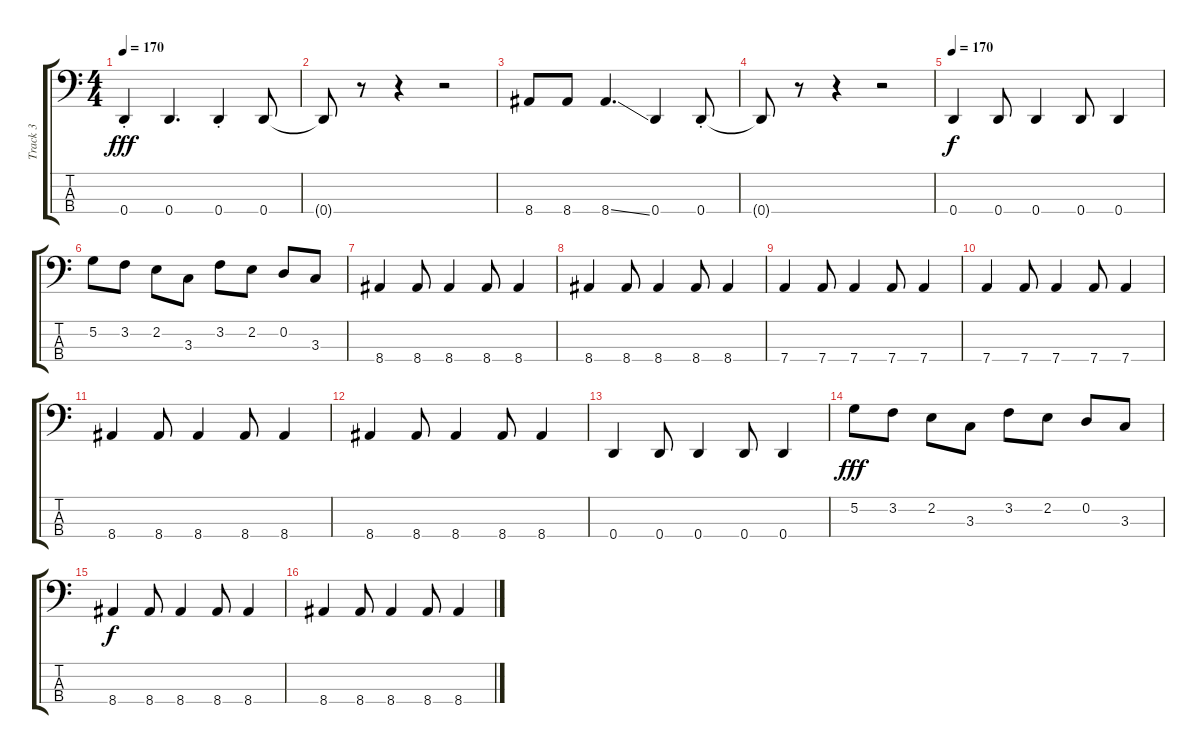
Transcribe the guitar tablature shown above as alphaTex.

\track ("Track 3" "Track 3") {instrument electricbasspick}
\staff {score tabs}
\tuning (G2 D2 A1 D1) {hide}
\ts (4 4)
\tempo 170
\clef f4
\ks c
0.4{st}.4{dy fff} 0.4.4{d} 0.4{st}.4 0.4.8 |
0.4{t}.8 r.8 r.4 r.2 |
8.4.8 8.4.8 8.4{ss}.4{d} 0.4.4 0.4{st}.8 |
0.4{t}.8 r.8 r.4 r.2 |
\tempo 170
0.4.4{dy f} 0.4.8 0.4.4 0.4.8 0.4.4 |
5.2.8 3.2.8 2.2.8 3.3.8 3.2.8 2.2.8 0.2.8 3.3.8 |
8.4.4 8.4.8 8.4.4 8.4.8 8.4.4 |
8.4.4 8.4.8 8.4.4 8.4.8 8.4.4 |
7.4.4 7.4.8 7.4.4 7.4.8 7.4.4 |
7.4.4 7.4.8 7.4.4 7.4.8 7.4.4 |
8.4.4 8.4.8 8.4.4 8.4.8 8.4.4 |
8.4.4 8.4.8 8.4.4 8.4.8 8.4.4 |
0.4.4 0.4.8 0.4.4 0.4.8 0.4.4 |
5.2.8{dy fff} 3.2.8 2.2.8 3.3.8 3.2.8 2.2.8 0.2.8 3.3.8 |
8.4.4{dy f} 8.4.8 8.4.4 8.4.8 8.4.4 |
8.4.4 8.4.8 8.4.4 8.4.8 8.4.4
